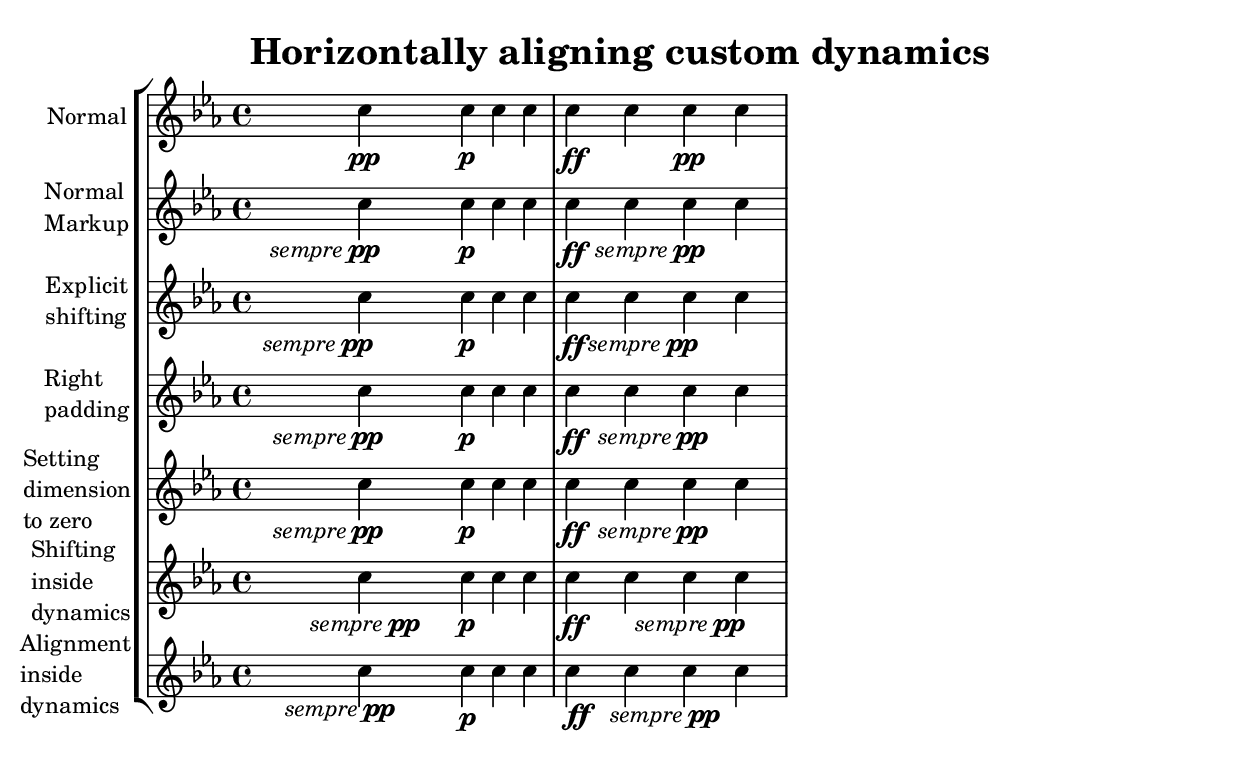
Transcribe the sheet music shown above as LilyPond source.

%% Do not edit this file; it is auto-generated from LSR http://lsr.dsi.unimi.it
%% This file is in the public domain.
\version "2.12.0"

\header {
  lsrtags = "expressive-marks, tweaks-and-overrides"

  texidoc = "
Some dynamic expressions involve additional text, like \"sempre pp\".
Since lilypond aligns all dynamics centered on the note, the \\pp would
be displayed way after the note it applies to.

To correctly align the \"sempre \\pp\" horizontally, so that it is
aligned as if it were only the \\pp, there are several approaches:

* Simply use @code{\\once\\override DynamicText #'X-offset = #-9.2}
before the note with the dynamics to manually shift it to the correct
position. Drawback: This has to be done manually each time you use that
dynamic markup... * Add some padding (@code{#:hspace 7.1}) into the
definition of your custom dynamic mark, so that after lilypond
center-aligns it, it is already correctly aligned. Drawback: The
padding really takes up that space and does not allow any other markup
or dynamics to be shown in that position.

* Shift the dynamic script @code{\\once\\override ... #'X-offset = ..}.
Drawback: @code{\\once\\override} is needed for every invocation!

* Set the dimensions of the additional text to 0 (using
@code{#:with-dimensions '(0 . 0) '(0 . 0)}). Drawback: To lilypond
\"sempre\" has no extent, so it might put other stuff there and create
collisions (which are not detected by the collision dection!). Also,
there seems to be some spacing, so it's not exactly the same alignment
as without the additional text

* Add an explicit shifting directly inside the scheme function for the
dynamic-script.

* Set an explicit alignment inside the dynamic-script. By default, this
won't have any effect, only if one sets X-offset! Drawback: One needs
to set @code{DynamicText #'X-offset}, which will apply to all dynamic
texts! Also, it is aligned at the right edge of the additional text,
not at the center of pp.




"
  doctitle = "Horizontally aligning custom dynamics (e.g. \"sempre pp\", \"piu f\", \"subito p\")"
} % begin verbatim

\header { title = "Horizontally aligning custom dynamics" }
\layout { ragged-right = ##t }

% Solution 1: Using a simple markup with a particular halign value
% Drawback: It's a markup, not a dynamic command, so \dynamicDown etc. will have no effect
semppMarkup = \markup { \halign #1.4 \italic "sempre" \dynamic "pp" }

% Solution 2: Using a dynamic script and shifting with \once\override ... #'X-offset = ..
% Drawback: \once\override needed for every invocation
semppK = #(make-dynamic-script (markup #:line( #:normal-text #:italic "sempre" #:dynamic "pp")))

% Solution 3: Padding the dynamic script so the center-alignment puts it to the correct position
% Drawback: the padding really reserves the space, nothing else can be there
semppT = #(
  make-dynamic-script (
    markup #:line (
      #:normal-text #:italic "sempre" #:dynamic "pp" #:hspace 7.1
    )
  )
)

% Solution 4: Dynamic, setting the dimensions of the additional text to 0
% Drawback: To lilypond "sempre" has no extent, so it might put other stuff there => collisions
% Drawback: Also, there seems to be some spacing, so it's not exactly the 
%           same alignment as without the additional text
semppM = #(make-dynamic-script (markup #:line( #:with-dimensions '(0 . 0) '(0 . 0) #:right-align #:normal-text #:italic "sempre" #:dynamic "pp")))

% Solution 5: Dynamic with explicit shifting inside the scheme function
semppG = #(make-dynamic-script
  (markup
    #:hspace 0 #:translate (cons -18.85 0 )
    #:line( #:normal-text #:italic "sempre" #:dynamic "pp"))
)

% Solution 6: Dynamic with explicit alignment. This has only effect, if one sets X-offset!
% Drawback: One needs to set DynamicText #'X-offset!
% Drawback: Aligned at the right edge of the additional text, not at the center of pp
semppMII = #(make-dynamic-script (markup #:line(#:right-align #:normal-text #:italic "sempre" #:dynamic "pp")))


\context StaffGroup <<
  \context Staff="s" << \set Staff.instrumentName = "Normal"
       \relative c'' { \key es \major c4\pp c\p c c | c\ff c c\pp c } 
  >>
  \context Staff="sMarkup" << \set Staff.instrumentName = \markup\column{"Normal" "Markup"}
       \relative c'' { \key es \major c4-\semppMarkup c\p c c | c\ff c c-\semppMarkup c} 
  >>
  \context Staff="sK" << \set Staff.instrumentName = \markup\column{"Explicit" "shifting"}
       \relative c'' { \key es \major 
           \once \override DynamicText #'X-offset = #-9.2 c4\semppK c\p c c | 
           c\ff c \once \override DynamicText #'X-offset = #-9.2  c\semppK c } 
  >>
  \context Staff="sT" << \set Staff.instrumentName = \markup\column{"Right" "padding"}
       \relative c'' { \key es \major c4\semppT c\p c c | c\ff c c\semppT c } 
  >>
  \context Staff="sM" << \set Staff.instrumentName = \markup\column{"Setting" "dimension" "to zero"}
       \relative c'' { \key es \major c4\semppM c\p c c | c\ff c c\semppM c } 
  >>
  \context Staff="sG" << \set Staff.instrumentName = \markup\column{"Shifting" "inside" "dynamics"}
       \relative c'' { \key es \major c4\semppG c\p c c | c\ff c c\semppG c} 
  >>
  \context Staff="sMII" << \set Staff.instrumentName = \markup\column{"Alignment" "inside" "dynamics"}
    \relative c'' { \key es \major 
      \override DynamicText #'X-offset = #0  % Setting to ##f (false) gives the same resul
      c4\semppMII c\p c c | c\ff c c\semppMII c } 
    >>
>>

